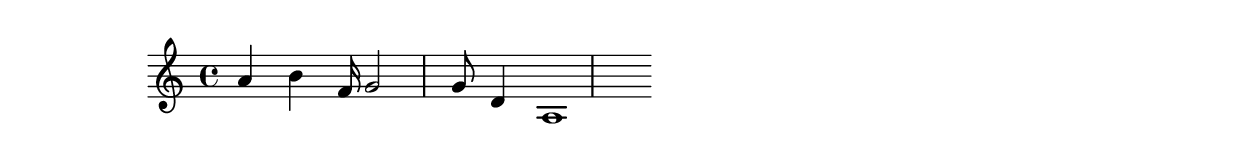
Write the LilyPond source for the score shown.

%{
Welcome to LilyPond
===================

Congratulations, LilyPond has been installed successfully.

Now to take it for the first test run.

  1. Save this file

  2. Select

       Compile > Typeset file

  from the menu.

  The file is processed, and

  3.  The PDF viewer will pop up. Click one of the noteheads.


That's it.  For more information, visit http://lilypond.org .

%}

\version "2.20.0"  % necessary for upgrading to future LilyPond versions.

\relative {
a'4 b4 f16 g2 g8 d4 a1 
}
